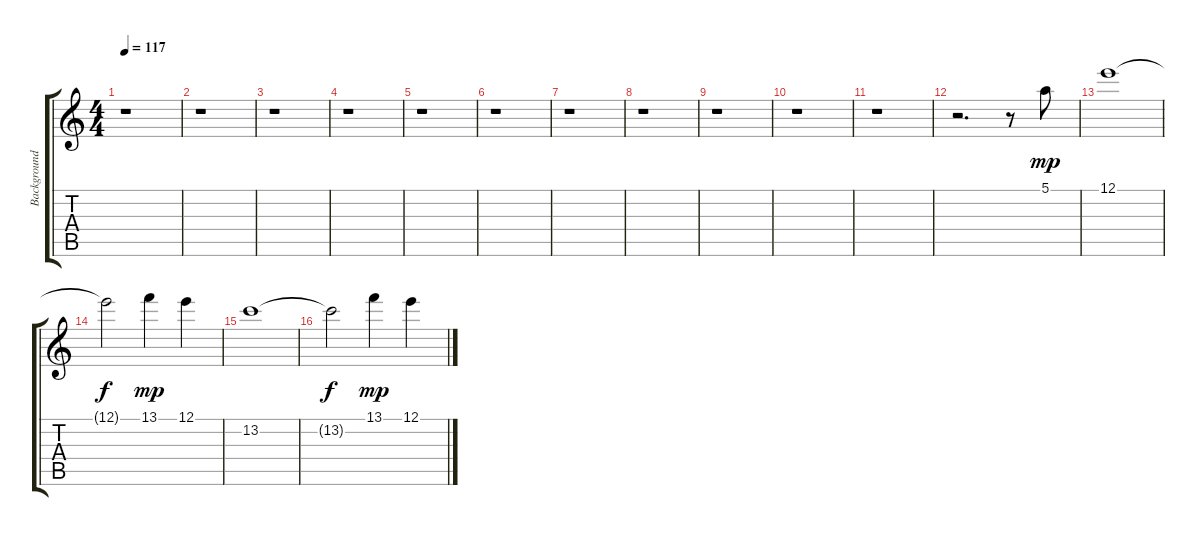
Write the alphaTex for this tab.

\track ("Background Vocals" "Background") {instrument acousticguitarnylon}
\staff {score tabs}
\tuning (E4 B3 G3 D3 A2 E2) {hide}
\ts (4 4)
\tempo 117
\clef g2
\ks c
r.1{dy f} |
r.1 |
r.1 |
r.1 |
r.1 |
r.1 |
r.1 |
r.1 |
r.1 |
r.1 |
r.1 |
r.2{d} r.8 5.1.8{dy mp} |
12.1.1 |
12.1{t}.2{dy f} 13.1.4{dy mp} 12.1.4 |
13.2.1 |
13.2{t}.2{dy f} 13.1.4{dy mp} 12.1.4
